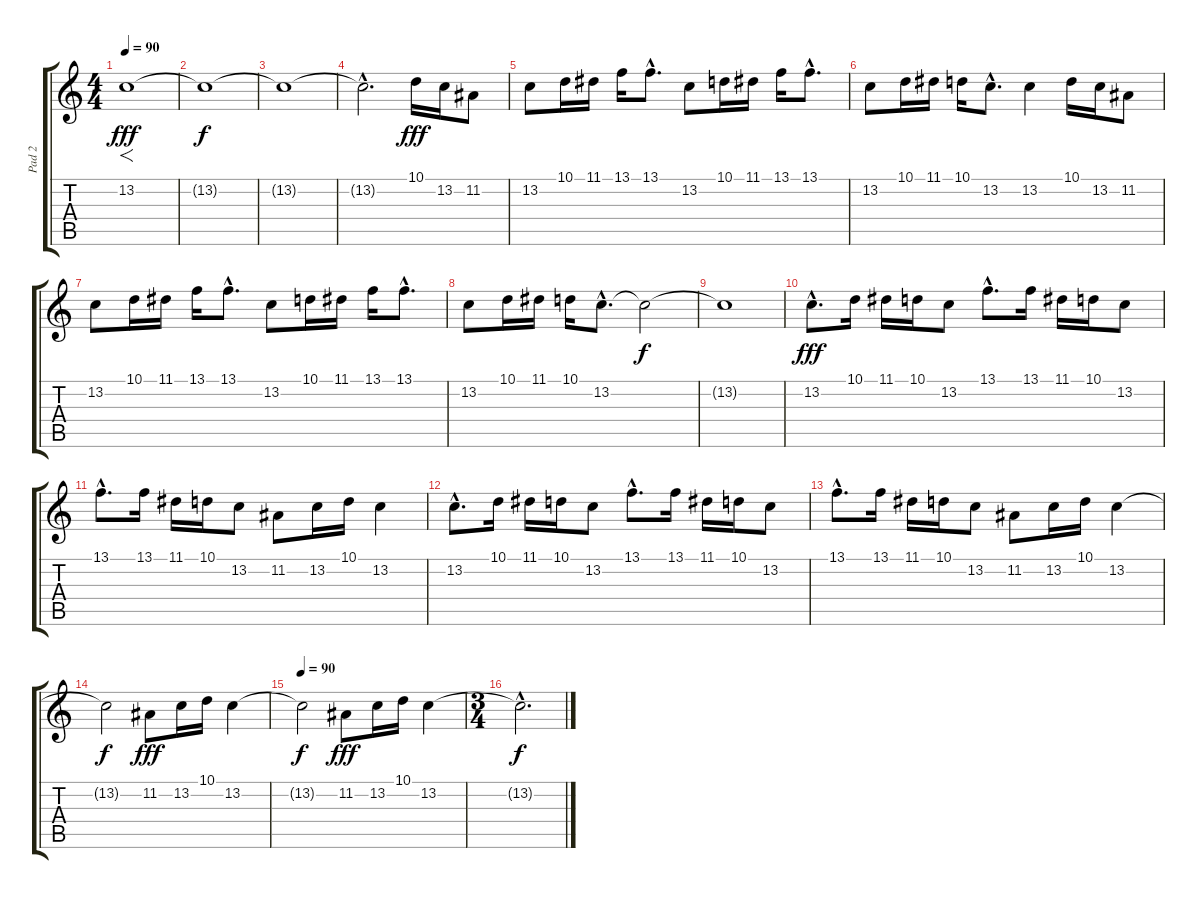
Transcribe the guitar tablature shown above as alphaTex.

\track ("Pad 2" "Pad 2") {instrument musicbox}
\staff {score tabs}
\tuning (E4 B3 G3 D3 A2 E2) {hide}
\ts (4 4)
\tempo 90
\tempo 105
\tempo 90
\clef g2
\ks c
13.2.1{f dy fff instrument musicbox} |
13.2{t}.1{dy f} |
13.2{t}.1 |
13.2{hac t}.2{d} 10.1.16{dy fff} 13.2.16 11.2.8 |
13.2.8 10.1.16 11.1.16 13.1.16 13.1{hac}.8{d} 13.2.8 10.1.16 11.1.16 13.1.16 13.1{hac}.8{d} |
13.2.8 10.1.16 11.1.16 10.1.16 13.2{hac}.8{d} 13.2.4 10.1.16 13.2.16 11.2.8 |
13.2.8 10.1.16 11.1.16 13.1.16 13.1{hac}.8{d} 13.2.8 10.1.16 11.1.16 13.1.16 13.1{hac}.8{d} |
13.2.8 10.1.16 11.1.16 10.1.16 13.2{hac}.8{d} 13.2{t}.2{dy f} |
13.2{t}.1 |
13.2{hac}.8{d dy fff} 10.1.16 11.1.16 10.1.16 13.2.8 13.1{hac}.8{d} 13.1.16 11.1.16 10.1.16 13.2.8 |
13.1{hac}.8{d} 13.1.16 11.1.16 10.1.16 13.2.8 11.2.8 13.2.16 10.1.16 13.2.4 |
13.2{hac}.8{d} 10.1.16 11.1.16 10.1.16 13.2.8 13.1{hac}.8{d} 13.1.16 11.1.16 10.1.16 13.2.8 |
13.1{hac}.8{d} 13.1.16 11.1.16 10.1.16 13.2.8 11.2.8 13.2.16 10.1.16 13.2.4 |
13.2{t}.2{dy f} 11.2.8{dy fff} 13.2.16 10.1.16 13.2.4 |
\tempo 90
13.2{t}.2{dy f} 11.2.8{dy fff} 13.2.16 10.1.16 13.2.4 |
\ts (3 4)
13.2{hac t}.2{d dy f}
